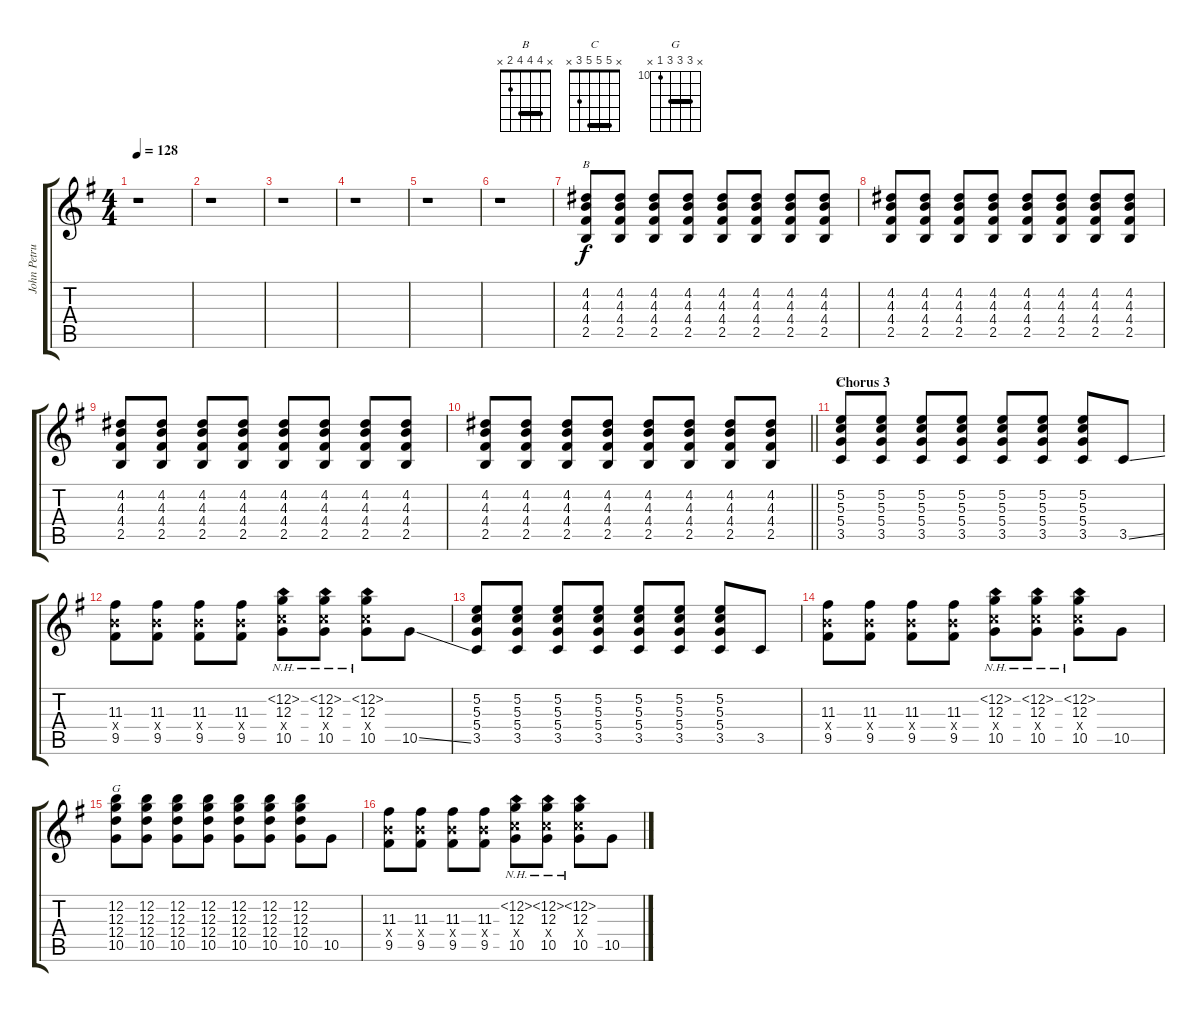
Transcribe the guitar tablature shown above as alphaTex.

\track ("John Petrucci (Rhythm)" "John Petru") {instrument distortionguitar}
\staff {score tabs}
\tuning (E4 B3 G3 D3 A2 E2) {hide}
\chord ("B" x 4 4 4 2 x) {barre 4}
\chord ("C" x 5 5 5 3 x) {barre 5}
\chord ("G" x 12 12 12 10 x) {firstfret 10 barre 12}
\ts (4 4)
\tempo 128
\clef g2
\ks eminor
r.1{dy f} |
r.1 |
r.1 |
r.1 |
r.1 |
r.1 |
(4.2 4.3 4.4 2.5).8{ch "B"} (4.2 4.3 4.4 2.5).8 (4.2 4.3 4.4 2.5).8 (4.2 4.3 4.4 2.5).8 (4.2 4.3 4.4 2.5).8 (4.2 4.3 4.4 2.5).8 (4.2 4.3 4.4 2.5).8 (4.2 4.3 4.4 2.5).8 |
(4.2 4.3 4.4 2.5).8 (4.2 4.3 4.4 2.5).8 (4.2 4.3 4.4 2.5).8 (4.2 4.3 4.4 2.5).8 (4.2 4.3 4.4 2.5).8 (4.2 4.3 4.4 2.5).8 (4.2 4.3 4.4 2.5).8 (4.2 4.3 4.4 2.5).8 |
(4.2 4.3 4.4 2.5).8 (4.2 4.3 4.4 2.5).8 (4.2 4.3 4.4 2.5).8 (4.2 4.3 4.4 2.5).8 (4.2 4.3 4.4 2.5).8 (4.2 4.3 4.4 2.5).8 (4.2 4.3 4.4 2.5).8 (4.2 4.3 4.4 2.5).8 |
\barLineRight lightlight
(4.2 4.3 4.4 2.5).8 (4.2 4.3 4.4 2.5).8 (4.2 4.3 4.4 2.5).8 (4.2 4.3 4.4 2.5).8 (4.2 4.3 4.4 2.5).8 (4.2 4.3 4.4 2.5).8 (4.2 4.3 4.4 2.5).8 (4.2 4.3 4.4 2.5).8 |
\section ("" "Chorus 3")
(5.2 5.3 5.4 3.5).8{ch "C"} (5.2 5.3 5.4 3.5).8 (5.2 5.3 5.4 3.5).8 (5.2 5.3 5.4 3.5).8 (5.2 5.3 5.4 3.5).8 (5.2 5.3 5.4 3.5).8 (5.2 5.3 5.4 3.5).8 3.5{ss}.8 |
(11.3 9.4{x} 9.5).8 (11.3 9.4{x} 9.5).8 (11.3 9.4{x} 9.5).8 (11.3 9.4{x} 9.5).8 (12.2{nh} 12.3 10.4{x} 10.5).8 (12.2{nh} 12.3 10.4{x} 10.5).8 (12.2{nh} 12.3 10.4{x} 10.5).8 10.5{ss}.8 |
(5.2 5.3 5.4 3.5).8 (5.2 5.3 5.4 3.5).8 (5.2 5.3 5.4 3.5).8 (5.2 5.3 5.4 3.5).8 (5.2 5.3 5.4 3.5).8 (5.2 5.3 5.4 3.5).8 (5.2 5.3 5.4 3.5).8 3.5.8 |
(11.3 9.4{x} 9.5).8 (11.3 9.4{x} 9.5).8 (11.3 9.4{x} 9.5).8 (11.3 9.4{x} 9.5).8 (12.2{nh} 12.3 10.4{x} 10.5).8 (12.2{nh} 12.3 10.4{x} 10.5).8 (12.2{nh} 12.3 10.4{x} 10.5).8 10.5.8 |
(12.2 12.3 12.4 10.5).8{ch "G"} (12.2 12.3 12.4 10.5).8 (12.2 12.3 12.4 10.5).8 (12.2 12.3 12.4 10.5).8 (12.2 12.3 12.4 10.5).8 (12.2 12.3 12.4 10.5).8 (12.2 12.3 12.4 10.5).8 10.5.8 |
(11.3 9.4{x} 9.5).8 (11.3 9.4{x} 9.5).8 (11.3 9.4{x} 9.5).8 (11.3 9.4{x} 9.5).8 (12.2{nh} 12.3 10.4{x} 10.5).8 (12.2{nh} 12.3 10.4{x} 10.5).8 (12.2{nh} 12.3 10.4{x} 10.5).8 10.5{ss}.8
